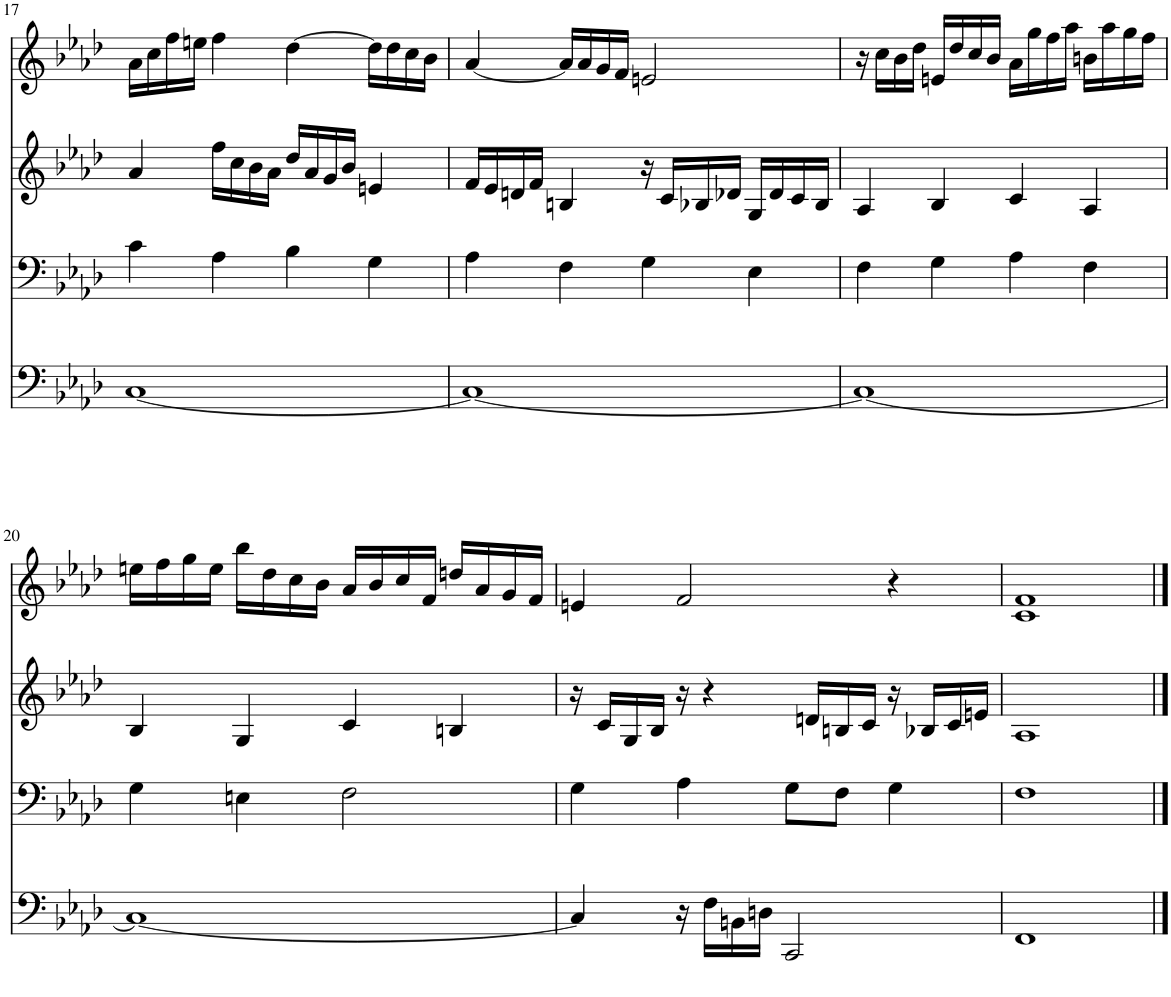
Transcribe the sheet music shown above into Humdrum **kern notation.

**kern	**kern	**kern	**kern
*part4	*part3	*part2	*part1
*staff4	*staff3	*staff2	*staff1
*I"Track 4	*I"Track 3	*I"Track 2	*I"Piano
*	*	*	*I'Pno
!!LO:PB:g=z
*clefF4	*clefF4	*clefG2	*clefG2
*k[b-e-a-d-]	*k[b-e-a-d-]	*k[b-e-a-d-]	*k[b-e-a-d-]
*M4/4	*M4/4	*M4/4	*M4/4
=17	=17	=17	=17
[1C	4c\	4a-/	16a-\LL
.	.	.	16cc\
.	.	.	16ff\
.	.	.	16een\JJ
.	4A-\	16ff\LL	4ff\
.	.	16cc\	.
.	.	16b-\	.
.	.	16a-\JJ	.
.	4B-\	16dd-/LL	[4dd-\
.	.	16a-/	.
.	.	16g/	.
.	.	16b-/JJ	.
.	4G\	4en/	16dd-\LL]
.	.	.	16dd-\
.	.	.	16cc\
.	.	.	16b-\JJ
=18	=18	=18	=18
1C_	4A-\	16f/LL	[4a-/
.	.	16e-/	.
.	.	16dn/	.
.	.	16f/JJ	.
.	4F\	4Bn/	16a-/LL]
.	.	.	16a-/
.	.	.	16g/
.	.	.	16f/JJ
.	4G\	16r	2en/
.	.	16c/LL	.
.	.	16B-X/	.
.	.	16d-X/JJ	.
.	4E-\	16G/LL	.
.	.	16d-/	.
.	.	16c/	.
.	.	16B-/JJ	.
=19	=19	=19	=19
1C_	4F\	4A-/	16r
.	.	.	16cc\LL
.	.	.	16b-\
.	.	.	16dd-\JJ
.	4G\	4B-/	16en/LL
.	.	.	16dd-/
.	.	.	16cc/
.	.	.	16b-/JJ
.	4A-\	4c/	16a-\LL
.	.	.	16gg\
.	.	.	16ff\
.	.	.	16aa-\JJ
.	4F\	4A-/	16bn\LL
.	.	.	16aa-\
.	.	.	16gg\
.	.	.	16ff\JJ
!!LO:LB:g=z
=20	=20	=20	=20
1C_	4G\	4B-/	16een\LL
.	.	.	16ff\
.	.	.	16gg\
.	.	.	16ee\JJ
.	4En\	4G/	16bb-\LL
.	.	.	16dd-\
.	.	.	16cc\
.	.	.	16b-\JJ
.	2F\	4c/	16a-/LL
.	.	.	16b-/
.	.	.	16cc/
.	.	.	16f/JJ
.	.	4Bn/	16ddn/LL
.	.	.	16a-/
.	.	.	16g/
.	.	.	16f/JJ
=21	=21	=21	=21
4C/]	4G\	16r	4en/
.	.	16c/LL	.
.	.	16G/	.
.	.	16B-/JJ	.
16r	4A-\	16r	2f/
16F\LL	.	4r	.
16BBn\	.	.	.
16Dn\JJ	.	.	.
2CC/	8G\L	.	.
.	.	16dn/LL	.
.	8F\J	16Bn/	.
.	.	16c/JJ	.
.	4G\	16r	4r
.	.	16B-X/LL	.
.	.	16c/	.
.	.	16en/JJ	.
=22	=22	=22	=22
1FF	1F	1A-	1c 1f
==	==	==	==
*-	*-	*-	*-
